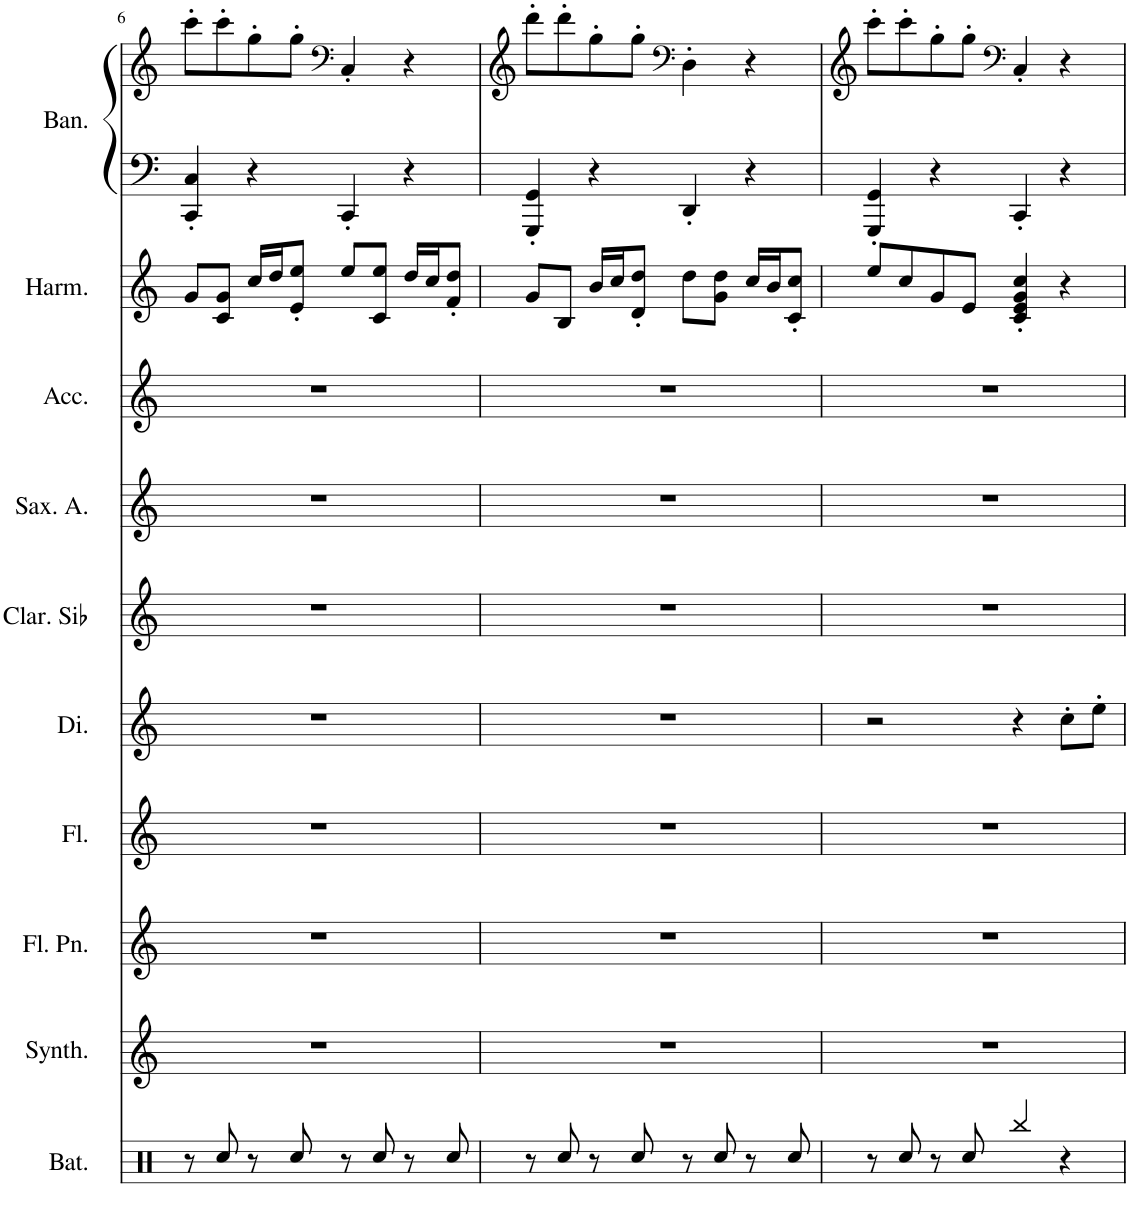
**kern	**kern	**kern	**kern	**kern	**kern	**kern	**kern	**kern	**kern	**kern
*part10	*part9	*part8	*part7	*part6	*part5	*part4	*part3	*part2	*part1	*part1
*staff11	*staff10	*staff9	*staff8	*staff7	*staff6	*staff5	*staff4	*staff3	*staff2	*staff1
*I"Batterie	*I"Synthétiseur de sinusoïdes	*I"Flûte de Pan	*I"Flûte	*I"Dizi	*I"Clarinette en Sib	*I"Saxophone Alto	*I"Accordéon	*I"Harmonica chromatique en Do 14 trous	*I"Bandonéon	*
*I'Bat.	*I'Synth.	*I'Fl. Pn.	*I'Fl.	*I'Di.	*I'Clar. Sib	*I'Sax. A.	*I'Acc.	*I'Harm.	*I'Ban.	*
!!LO:PB:g=z
*clefX	*clefG2	*clefG2	*clefG2	*clefG2	*clefG2	*clefG2	*clefG2	*clefG2	*clefF4	*clefG2
*	*	*	*	*Trd-7c-12	*Trd1c2	*Trd5c9	*	*	*	*
*k[]	*k[]	*k[]	*k[]	*k[]	*k[]	*k[]	*k[]	*k[]	*k[]	*k[]
*M4/4	*M4/4	*M4/4	*M4/4	*M4/4	*M4/4	*M4/4	*M4/4	*M4/4	*M4/4	*M4/4
=6	=6	=6	=6	=6	=6	=6	=6	=6	=6	=6
8r	1r	1r	1r	1r	1r	1r	1r	8g/L	4CC/' 4C/'	8ccc'\L
8Rcc/	.	.	.	.	.	.	.	8c/ 8g/J	.	8ccc'\
8r	.	.	.	.	.	.	.	16cc/LL	4r	8gg'\
.	.	.	.	.	.	.	.	16dd/J	.	.
8Rcc/	.	.	.	.	.	.	.	8e/' 8ee/'J	.	8gg'\J
*	*	*	*	*	*	*	*	*	*	*clefF4
8r	.	.	.	.	.	.	.	8ee/L	4CC'/	4C'/
8Rcc/	.	.	.	.	.	.	.	8c/ 8ee/J	.	.
8r	.	.	.	.	.	.	.	16dd/LL	4r	4r
.	.	.	.	.	.	.	.	16cc/J	.	.
8Rcc/	.	.	.	.	.	.	.	8f/' 8dd/'J	.	.
=7	=7	=7	=7	=7	=7	=7	=7	=7	=7	=7
8r	1r	1r	1r	1r	1r	1r	1r	8g/L	4GGG/' 4GG/'	8ddd'\L
8Rcc/	.	.	.	.	.	.	.	8B/J	.	8ddd'\
8r	.	.	.	.	.	.	.	16b/LL	4r	8gg'\
.	.	.	.	.	.	.	.	16cc/J	.	.
8Rcc/	.	.	.	.	.	.	.	8d/' 8dd/'J	.	8gg'\J
*	*	*	*	*	*	*	*	*	*	*clefF4
8r	.	.	.	.	.	.	.	8dd\L	4DD'/	4D'\
8Rcc/	.	.	.	.	.	.	.	8g\ 8dd\J	.	.
8r	.	.	.	.	.	.	.	16cc/LL	4r	4r
.	.	.	.	.	.	.	.	16b/J	.	.
8Rcc/	.	.	.	.	.	.	.	8c/' 8cc/'J	.	.
=8	=8	=8	=8	=8	=8	=8	=8	=8	=8	=8
8r	1r	1r	1r	2r	1r	1r	1r	8ee/L	4GGG/' 4GG/'	8ccc'\L
8Rcc/	.	.	.	.	.	.	.	8cc/	.	8ccc'\
8r	.	.	.	.	.	.	.	8g/	4r	8gg'\
8Rcc/	.	.	.	.	.	.	.	8e/J	.	8gg'\J
*	*	*	*	*	*	*	*	*	*	*clefF4
4Rbb/	.	.	.	4r	.	.	.	4c/' 4e/' 4g/' 4cc/'	4CC'/	4C'/
4r	.	.	.	8cc'\L	.	.	.	4r	4r	4r
.	.	.	.	8ee'\J	.	.	.	.	.	.
=	=	=	=	=	=	=	=	=	=	=
*-	*-	*-	*-	*-	*-	*-	*-	*-	*-	*-
